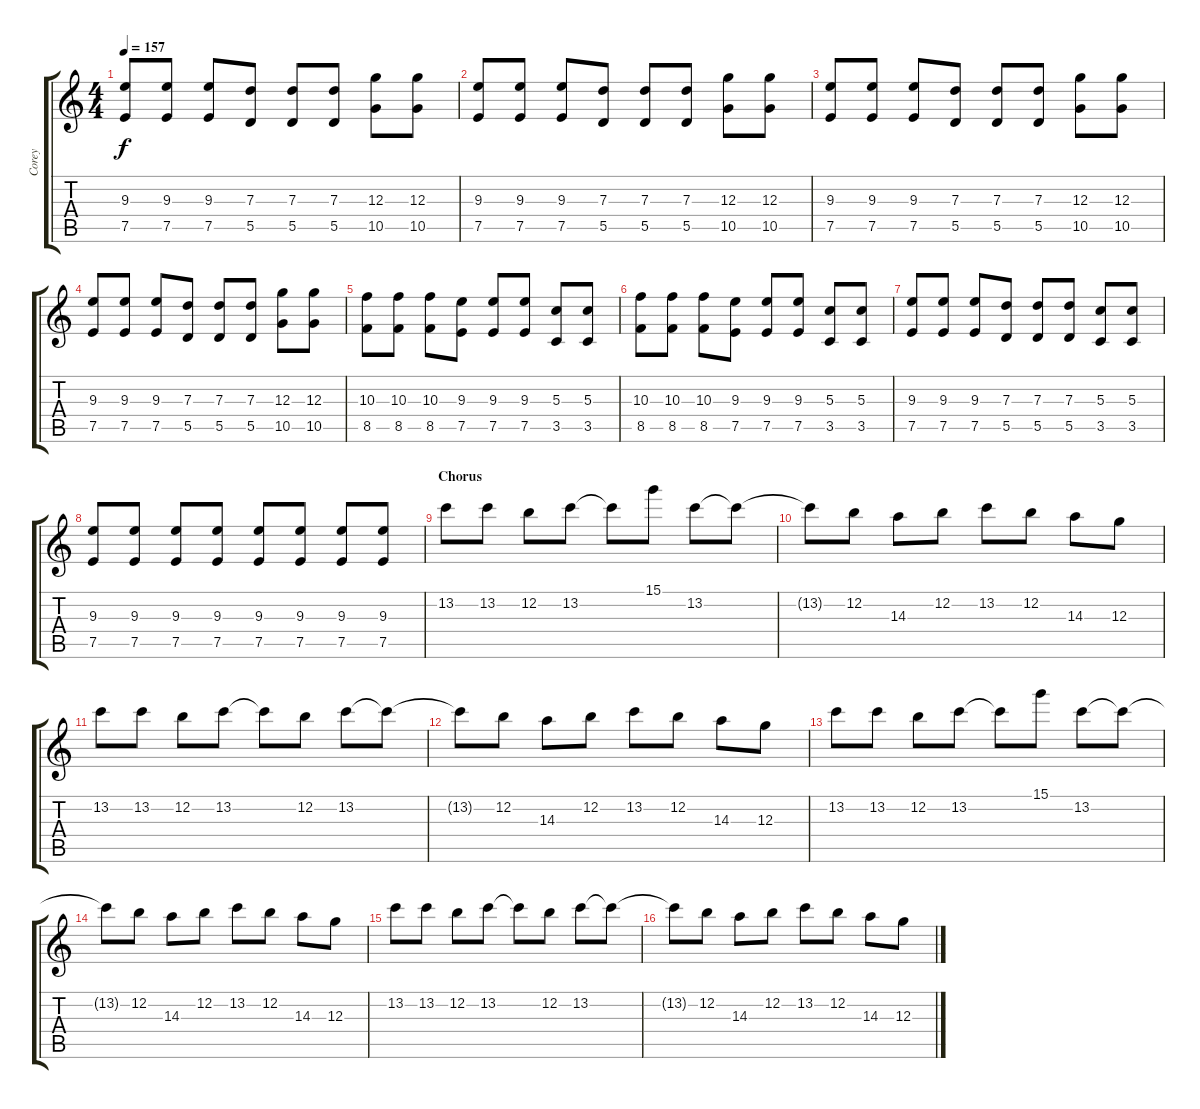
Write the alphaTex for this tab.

\track ("Corey" "Corey") {instrument distortionguitar}
\staff {score tabs}
\tuning (E4 B3 G3 D3 A2 D2) {hide}
\ts (4 4)
\tempo 157
\clef g2
\ks c
(9.3 7.5).8{dy f} (9.3 7.5).8 (9.3 7.5).8 (7.3 5.5).8 (7.3 5.5).8 (7.3 5.5).8 (12.3 10.5).8 (12.3 10.5).8 |
(9.3 7.5).8 (9.3 7.5).8 (9.3 7.5).8 (7.3 5.5).8 (7.3 5.5).8 (7.3 5.5).8 (12.3 10.5).8 (12.3 10.5).8 |
(9.3 7.5).8 (9.3 7.5).8 (9.3 7.5).8 (7.3 5.5).8 (7.3 5.5).8 (7.3 5.5).8 (12.3 10.5).8 (12.3 10.5).8 |
(9.3 7.5).8 (9.3 7.5).8 (9.3 7.5).8 (7.3 5.5).8 (7.3 5.5).8 (7.3 5.5).8 (12.3 10.5).8 (12.3 10.5).8 |
(10.3 8.5).8 (10.3 8.5).8 (10.3 8.5).8 (9.3 7.5).8 (9.3 7.5).8 (9.3 7.5).8 (5.3 3.5).8 (5.3 3.5).8 |
(10.3 8.5).8 (10.3 8.5).8 (10.3 8.5).8 (9.3 7.5).8 (9.3 7.5).8 (9.3 7.5).8 (5.3 3.5).8 (5.3 3.5).8 |
(9.3 7.5).8 (9.3 7.5).8 (9.3 7.5).8 (7.3 5.5).8 (7.3 5.5).8 (7.3 5.5).8 (5.3 3.5).8 (5.3 3.5).8 |
(9.3 7.5).8 (9.3 7.5).8 (9.3 7.5).8 (9.3 7.5).8 (9.3 7.5).8 (9.3 7.5).8 (9.3 7.5).8 (9.3 7.5).8 |
\section ("" "Chorus")
13.2.8 13.2.8 12.2.8 13.2.8 13.2{t}.8 15.1.8 13.2.8 13.2{t}.8 |
13.2{t}.8 12.2.8 14.3.8 12.2.8 13.2.8 12.2.8 14.3.8 12.3.8 |
13.2.8 13.2.8 12.2.8 13.2.8 13.2{t}.8 12.2.8 13.2.8 13.2{t}.8 |
13.2{t}.8 12.2.8 14.3.8 12.2.8 13.2.8 12.2.8 14.3.8 12.3.8 |
13.2.8 13.2.8 12.2.8 13.2.8 13.2{t}.8 15.1.8 13.2.8 13.2{t}.8 |
13.2{t}.8 12.2.8 14.3.8 12.2.8 13.2.8 12.2.8 14.3.8 12.3.8 |
13.2.8 13.2.8 12.2.8 13.2.8 13.2{t}.8 12.2.8 13.2.8 13.2{t}.8 |
13.2{t}.8 12.2.8 14.3.8 12.2.8 13.2.8 12.2.8 14.3.8 12.3.8
